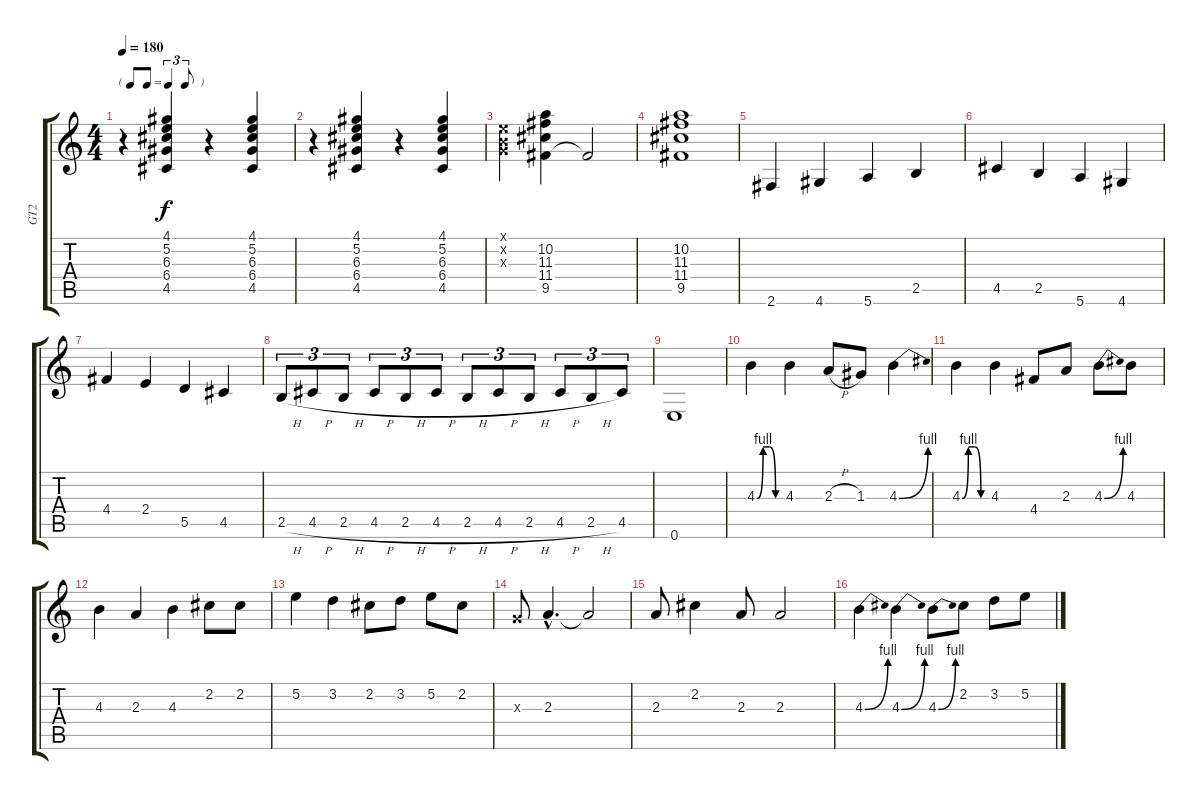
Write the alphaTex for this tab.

\track ("GT2" "GT2") {instrument overdrivenguitar}
\staff {score tabs}
\tuning (E4 B3 G3 D3 A2 E2) {hide}
\ts (4 4)
\tf triplet8th
\tempo 180
\clef g2
\ks c
r.4{dy f} (4.1 5.2 6.3 6.4 4.5).4 r.4 (4.1 5.2 6.3 6.4 4.5).4 |
r.4 (4.1 5.2 6.3 6.4 4.5).4 r.4 (4.1 5.2 6.3 6.4 4.5).4 |
(0.1{x} 0.2{x} 0.3{x}).4 (10.2 11.3 11.4 9.5).4 9.5{t}.2 |
(10.2 11.3 11.4 9.5).1 |
2.6.4 4.6.4 5.6.4 2.5.4 |
4.5.4 2.5.4 5.6.4 4.6.4 |
4.4.4 2.4.4 5.5.4 4.5.4 |
2.5{h}.8{tu (3 2)} 4.5{h}.8{tu (3 2)} 2.5{h}.8{tu (3 2)} 4.5{h}.8{tu (3 2)} 2.5{h}.8{tu (3 2)} 4.5{h}.8{tu (3 2)} 2.5{h}.8{tu (3 2)} 4.5{h}.8{tu (3 2)} 2.5{h}.8{tu (3 2)} 4.5{h}.8{tu (3 2)} 2.5{h}.8{tu (3 2)} 4.5.8{tu (3 2)} |
0.6.1 |
4.3{be (custom 0 0 15 4 30 4 45 0 60 0)}.4 4.3.4 2.3{h}.8 1.3.8 4.3{be (bend 0 0 60 4)}.4 |
4.3{be (custom 0 0 15 4 30 4 45 0 60 0)}.4 4.3.4 4.4.8 2.3.8 4.3{be (bend 0 0 60 4)}.8 4.3.8 |
4.3.4 2.3.4 4.3.4 2.2.8 2.2.8 |
5.2.4 3.2.4 2.2.8 3.2.8 5.2.8 2.2.8 |
0.3{x}.8 2.3{hac}.4{d} 2.3{t}.2 |
2.3.8 2.2.4 2.3.8 2.3.2 |
4.3{be (bend 0 0 60 4)}.4 4.3{be (bend 0 0 60 4)}.4 4.3{be (bend 0 0 60 4)}.8 2.2.8 3.2.8 5.2.8
